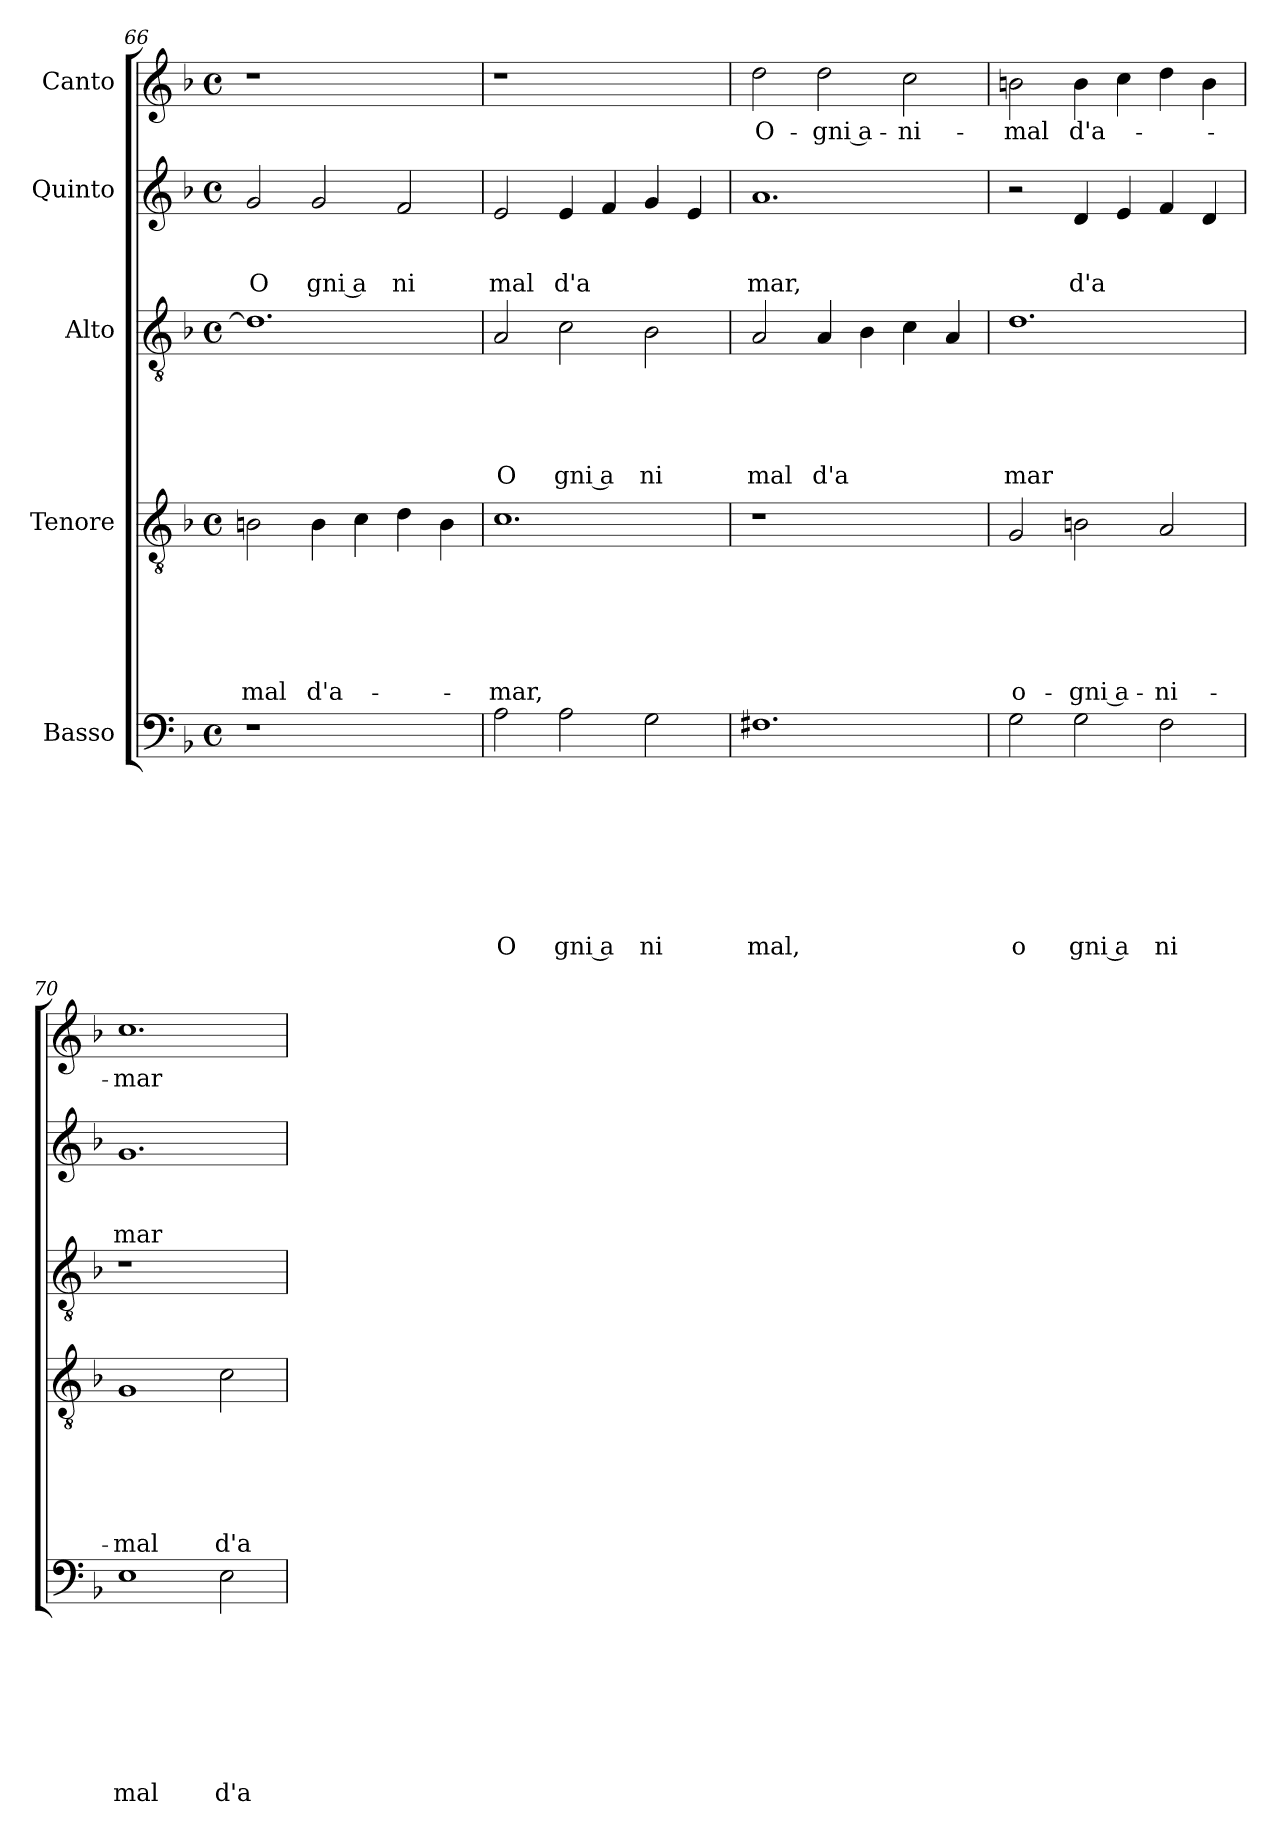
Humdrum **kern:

**kern	**text	**text	**text	**text	**text	**text	**text	**text	**kern	**text	**text	**text	**text	**text	**text	**kern	**text	**text	**text	**text	**text	**kern	**text	**text	**text	**kern	**text
*part5	*part5	*part5	*part5	*part5	*part5	*part5	*part5	*part5	*part4	*part4	*part4	*part4	*part4	*part4	*part4	*part3	*part3	*part3	*part3	*part3	*part3	*part2	*part2	*part2	*part2	*part1	*part1
*staff5	*staff5	*staff5	*staff5	*staff5	*staff5	*staff5	*staff5	*staff5	*staff4	*staff4	*staff4	*staff4	*staff4	*staff4	*staff4	*staff3	*staff3	*staff3	*staff3	*staff3	*staff3	*staff2	*staff2	*staff2	*staff2	*staff1	*staff1
*I"Basso	*	*	*	*	*	*	*	*	*I"Tenore	*	*	*	*	*	*	*I"Alto	*	*	*	*	*	*I"Quinto	*	*	*	*I"Canto	*
*clefF4	*	*	*	*	*	*	*	*	*clefGv2	*	*	*	*	*	*	*clefGv2	*	*	*	*	*	*clefG2	*	*	*	*clefG2	*
*k[b-]	*	*	*	*	*	*	*	*	*k[b-]	*	*	*	*	*	*	*k[b-]	*	*	*	*	*	*k[b-]	*	*	*	*k[b-]	*
*F:	*	*	*	*	*	*	*	*	*F:	*	*	*	*	*	*	*F:	*	*	*	*	*	*F:	*	*	*	*F:	*
*M4/4	*	*	*	*	*	*	*	*	*M4/4	*	*	*	*	*	*	*M4/4	*	*	*	*	*	*M4/4	*	*	*	*M4/4	*
*met(c)	*	*	*	*	*	*	*	*	*met(c)	*	*	*	*	*	*	*met(c)	*	*	*	*	*	*met(c)	*	*	*	*met(c)	*
=66	=66	=66	=66	=66	=66	=66	=66	=66	=66	=66	=66	=66	=66	=66	=66	=66	=66	=66	=66	=66	=66	=66	=66	=66	=66	=66	=66
!LO:N:vis=1	!	!	!	!	!	!	!	!	!	!	!	!	!	!	!LO:LY:b	!	!	!	!	!	!	!	!	!	!LO:LY:b	!LO:N:vis=1	!
1r	.	.	.	.	.	.	.	.	2Bn\	.	.	.	.	.	-mal	1.d]	.	.	.	.	.	2g/	.	.	O	1r	.
!	!	!	!	!	!	!	!	!	!	!	!	!	!	!	!LO:LY:b	!	!	!	!	!	!	!	!	!	!LO:LY:b:rj	!	!
.	.	.	.	.	.	.	.	.	4B\	.	.	.	.	.	d'a-	.	.	.	.	.	.	2g/	.	.	gni a	.	.
.	.	.	.	.	.	.	.	.	4c\	.	.	.	.	.	.	.	.	.	.	.	.	.	.	.	.	.	.
!	!	!	!	!	!	!	!	!	!	!	!	!	!	!	!	!	!	!	!	!	!	!	!	!	!LO:LY:b	!	!
2ryy	.	.	.	.	.	.	.	.	4d\	.	.	.	.	.	.	.	.	.	.	.	.	2f/	.	.	ni	2ryy	.
.	.	.	.	.	.	.	.	.	4B\	.	.	.	.	.	.	.	.	.	.	.	.	.	.	.	.	.	.
=67	=67	=67	=67	=67	=67	=67	=67	=67	=67	=67	=67	=67	=67	=67	=67	=67	=67	=67	=67	=67	=67	=67	=67	=67	=67	=67	=67
!	!	!	!	!	!	!	!	!LO:LY:b	!	!	!	!	!	!	!LO:LY:b	!	!	!	!	!	!LO:LY:b	!	!	!	!LO:LY:b	!LO:N:vis=1	!
2A\	.	.	.	.	.	.	.	O	1.c	.	.	.	.	.	-mar,	2A/	.	.	.	.	O	2e/	.	.	mal	1r	.
!	!	!	!	!	!	!	!	!LO:LY:b:rj	!	!	!	!	!	!	!	!	!	!	!	!	!LO:LY:b:rj	!	!	!	!LO:LY:b	!	!
2A\	.	.	.	.	.	.	.	gni a	.	.	.	.	.	.	.	2c\	.	.	.	.	gni a	4e/	.	.	d'a	.	.
.	.	.	.	.	.	.	.	.	.	.	.	.	.	.	.	.	.	.	.	.	.	4f/	.	.	.	.	.
!	!	!	!	!	!	!	!	!LO:LY:b	!	!	!	!	!	!	!	!	!	!	!	!	!LO:LY:b	!	!	!	!	!	!
2G\	.	.	.	.	.	.	.	ni	.	.	.	.	.	.	.	2B-\	.	.	.	.	ni	4g/	.	.	.	2ryy	.
.	.	.	.	.	.	.	.	.	.	.	.	.	.	.	.	.	.	.	.	.	.	4e/	.	.	.	.	.
=68	=68	=68	=68	=68	=68	=68	=68	=68	=68	=68	=68	=68	=68	=68	=68	=68	=68	=68	=68	=68	=68	=68	=68	=68	=68	=68	=68
!	!	!	!	!	!	!	!	!LO:LY:b	!LO:N:vis=1	!	!	!	!	!	!	!	!	!	!	!	!LO:LY:b	!	!	!	!LO:LY:b	!	!LO:LY:b
1.F#X	.	.	.	.	.	.	.	mal,	1r	.	.	.	.	.	.	2A/	.	.	.	.	mal	1.a	.	.	mar,	2dd\	O-
!	!	!	!	!	!	!	!	!	!	!	!	!	!	!	!	!	!	!	!	!	!LO:LY:b	!	!	!	!	!	!LO:LY:b:rj
.	.	.	.	.	.	.	.	.	.	.	.	.	.	.	.	4A/	.	.	.	.	d'a	.	.	.	.	2dd\	-gni a-
.	.	.	.	.	.	.	.	.	.	.	.	.	.	.	.	4B-\	.	.	.	.	.	.	.	.	.	.	.
!	!	!	!	!	!	!	!	!	!	!	!	!	!	!	!	!	!	!	!	!	!	!	!	!	!	!	!LO:LY:b
.	.	.	.	.	.	.	.	.	2ryy	.	.	.	.	.	.	4c\	.	.	.	.	.	.	.	.	.	2cc\	-ni-
.	.	.	.	.	.	.	.	.	.	.	.	.	.	.	.	4A/	.	.	.	.	.	.	.	.	.	.	.
=69	=69	=69	=69	=69	=69	=69	=69	=69	=69	=69	=69	=69	=69	=69	=69	=69	=69	=69	=69	=69	=69	=69	=69	=69	=69	=69	=69
!	!	!	!	!	!	!	!	!LO:LY:b	!	!	!	!	!	!	!LO:LY:b	!	!	!	!	!	!LO:LY:b	!	!	!	!	!	!LO:LY:b
2G\	.	.	.	.	.	.	.	o	2G/	.	.	.	.	.	o-	1.d	.	.	.	.	mar	2r	.	.	.	2bn\	-mal
!	!	!	!	!	!	!	!	!LO:LY:b:rj	!	!	!	!	!	!	!LO:LY:b:rj	!	!	!	!	!	!	!	!	!	!LO:LY:b	!	!LO:LY:b
2G\	.	.	.	.	.	.	.	gni a	2Bn\	.	.	.	.	.	-gni a-	.	.	.	.	.	.	4d/	.	.	d'a	4b\	d'a-
.	.	.	.	.	.	.	.	.	.	.	.	.	.	.	.	.	.	.	.	.	.	4e/	.	.	.	4cc\	.
!	!	!	!	!	!	!	!	!LO:LY:b	!	!	!	!	!	!	!LO:LY:b	!	!	!	!	!	!	!	!	!	!	!	!
2F\	.	.	.	.	.	.	.	ni	2A/	.	.	.	.	.	-ni-	.	.	.	.	.	.	4f/	.	.	.	4dd\	.
.	.	.	.	.	.	.	.	.	.	.	.	.	.	.	.	.	.	.	.	.	.	4d/	.	.	.	4b\	.
=70	=70	=70	=70	=70	=70	=70	=70	=70	=70	=70	=70	=70	=70	=70	=70	=70	=70	=70	=70	=70	=70	=70	=70	=70	=70	=70	=70
!	!	!	!	!	!	!	!	!LO:LY:b	!	!	!	!	!	!	!LO:LY:b	!LO:N:vis=1	!	!	!	!	!	!	!	!	!LO:LY:b	!	!LO:LY:b
1E	.	.	.	.	.	.	.	mal	1G	.	.	.	.	.	-mal	1r	.	.	.	.	.	1.g	.	.	mar	1.cc	-mar
!	!	!	!	!	!	!	!	!LO:LY:b	!	!	!	!	!	!	!LO:LY:b	!	!	!	!	!	!	!	!	!	!	!	!
2E\	.	.	.	.	.	.	.	d'a	2c\	.	.	.	.	.	d'a-	2ryy	.	.	.	.	.	.	.	.	.	.	.
=	=	=	=	=	=	=	=	=	=	=	=	=	=	=	=	=	=	=	=	=	=	=	=	=	=	=	=
*-	*-	*-	*-	*-	*-	*-	*-	*-	*-	*-	*-	*-	*-	*-	*-	*-	*-	*-	*-	*-	*-	*-	*-	*-	*-	*-	*-
